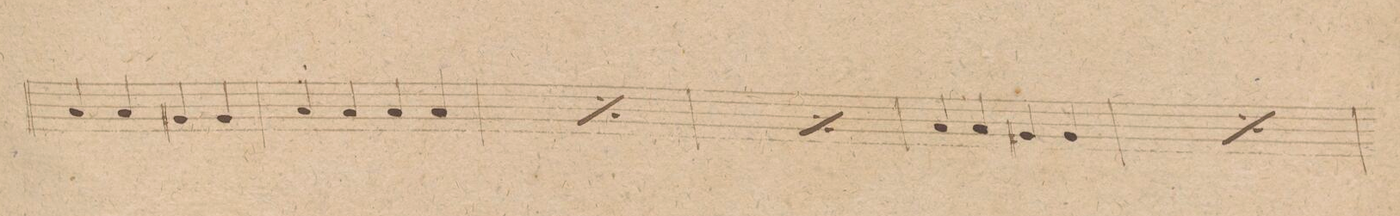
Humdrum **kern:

**kern	**dynam
*I"Baſso.	*
*clefF4	*
*k[f#c#g#]	*
*met(c|)	*
*M2/2	*
4C#/	.
4C#/	.
4BB#X/	.
4BB#/	.
=24	=24
4C#/	.
4C#/	.
4C#/	.
4C#/	.
=25	=25
*rep	*
4C#/	.
4C#/	.
4C#/	.
4C#/	.
*Xrep	*
=26	=26
*rep	*
4C#/	.
4C#/	.
4C#/	.
4C#/	.
*Xrep	*
=27	=27
4C#/	.
4C#/	.
4BB#X/	.
4BB#/	.
=28	=28
*rep	*
4C#/	.
4C#/	.
4BB#X/	.
4BB#/	.
*Xrep	*
=29	=29
*-	*-
